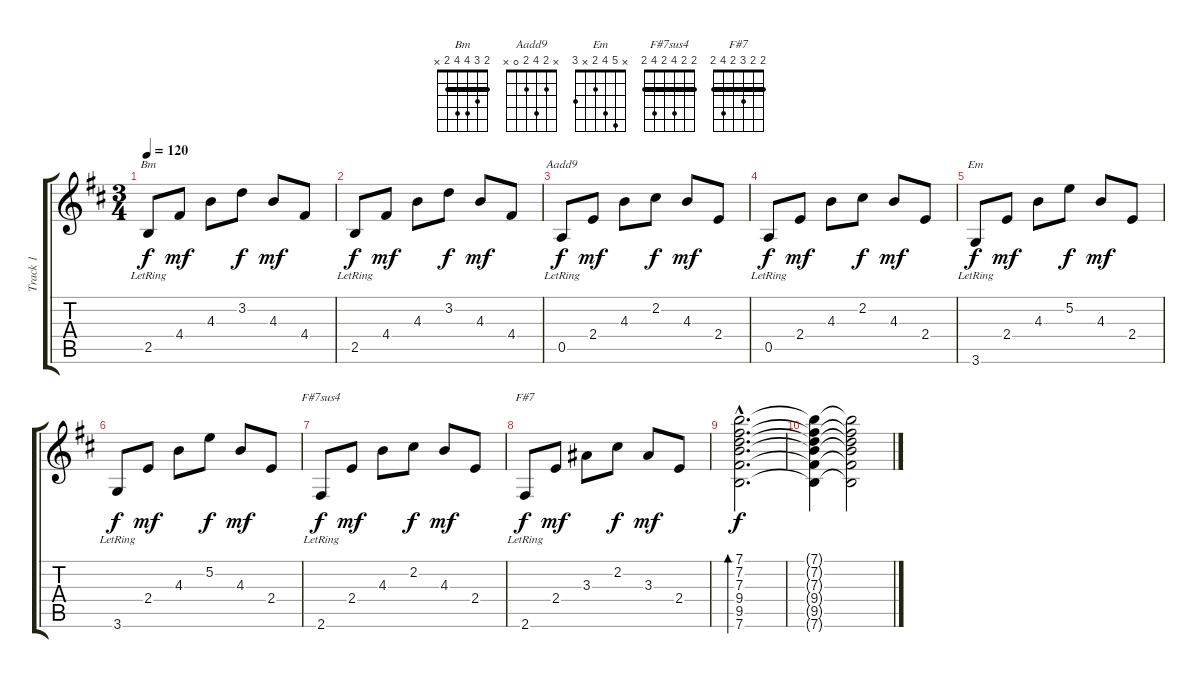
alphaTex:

\track ("Track 1" "Track 1") {instrument acousticguitarsteel}
\staff {score tabs}
\tuning (E4 B3 G3 D3 A2 E2) {hide}
\chord ("Bm" 2 3 4 4 2 x) {barre 2}
\chord ("Aadd9" x 2 4 2 0 x)
\chord ("Em" x 5 4 2 x 3)
\chord ("F#7sus4" 2 2 4 2 4 2) {barre 2}
\chord ("F#7" 2 2 3 2 4 2) {barre 2}
\ts (3 4)
\tempo 120
\clef g2
\ks bminor
2.5{lr}.8{ch "Bm" dy f} 4.4.8{dy mf} 4.3.8 3.2.8{dy f} 4.3.8{dy mf} 4.4.8 |
2.5{lr}.8{dy f} 4.4.8{dy mf} 4.3.8 3.2.8{dy f} 4.3.8{dy mf} 4.4.8 |
0.5{lr}.8{ch "Aadd9" dy f} 2.4.8{dy mf} 4.3.8 2.2.8{dy f} 4.3.8{dy mf} 2.4.8 |
0.5{lr}.8{dy f} 2.4.8{dy mf} 4.3.8 2.2.8{dy f} 4.3.8{dy mf} 2.4.8 |
3.6{lr}.8{ch "Em" dy f} 2.4.8{dy mf} 4.3.8 5.2.8{dy f} 4.3.8{dy mf} 2.4.8 |
3.6{lr}.8{dy f} 2.4.8{dy mf} 4.3.8 5.2.8{dy f} 4.3.8{dy mf} 2.4.8 |
2.6{lr}.8{ch "F#7sus4" dy f volume 0} 2.4.8{dy mf} 4.3.8 2.2.8{dy f} 4.3.8{dy mf} 2.4.8 |
2.6{lr}.8{ch "F#7" dy f} 2.4.8{dy mf} 3.3.8 2.2.8{dy f} 3.3.8{dy mf} 2.4.8 |
(7.1{hac} 7.2{hac} 7.3{hac} 9.4{hac} 9.5{hac} 7.6{hac}).2{d bd 480 dy f} |
(7.1{t} 7.2{t} 7.3{t} 9.4{t} 9.5{t} 7.6{t}).4 (7.1{t} 7.2{t} 7.3{t} 9.4{t} 9.5{t} 7.6{t}).2
